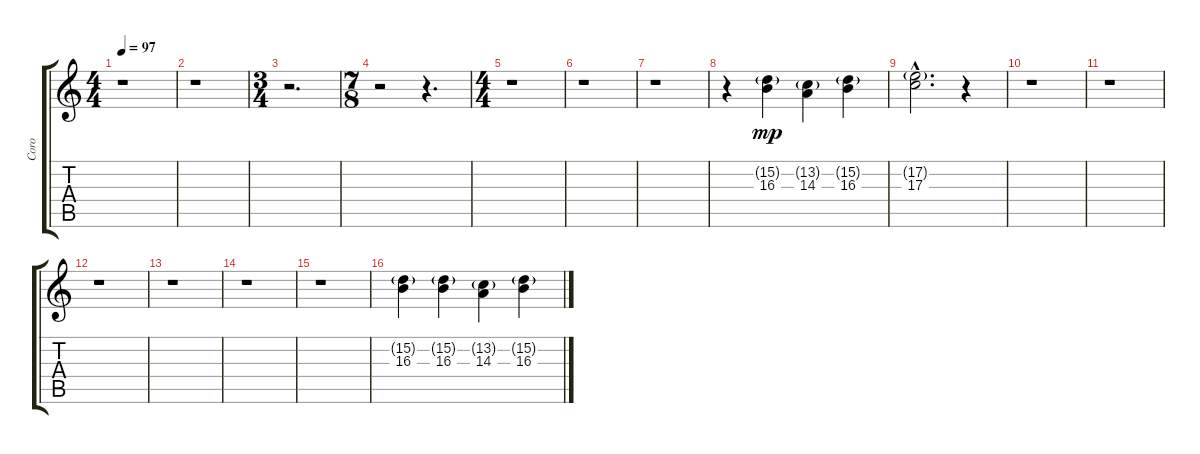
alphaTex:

\track ("Coro" "Coro") {instrument choiraahs}
\staff {score tabs}
\tuning (E4 B3 G3 D3 A2 E2) {hide}
\ts (4 4)
\tempo 97
\clef g2
\ks c
r.1{dy f} |
r.1 |
\ts (3 4)
r.2{d} |
\ts (7 8)
r.2 r.4{d} |
\ts (4 4)
r.1 |
r.1 |
r.1 |
r.4 (15.2{g} 16.3).4{dy mp} (13.2{g} 14.3).4 (15.2{g} 16.3).4 |
(17.2{g hac} 17.3{hac}).2{d} r.4 |
r.1 |
r.1 |
r.1 |
r.1 |
r.1 |
r.1 |
(15.2{g} 16.3).4 (15.2{g} 16.3).4 (13.2{g} 14.3).4 (15.2{g} 16.3).4
